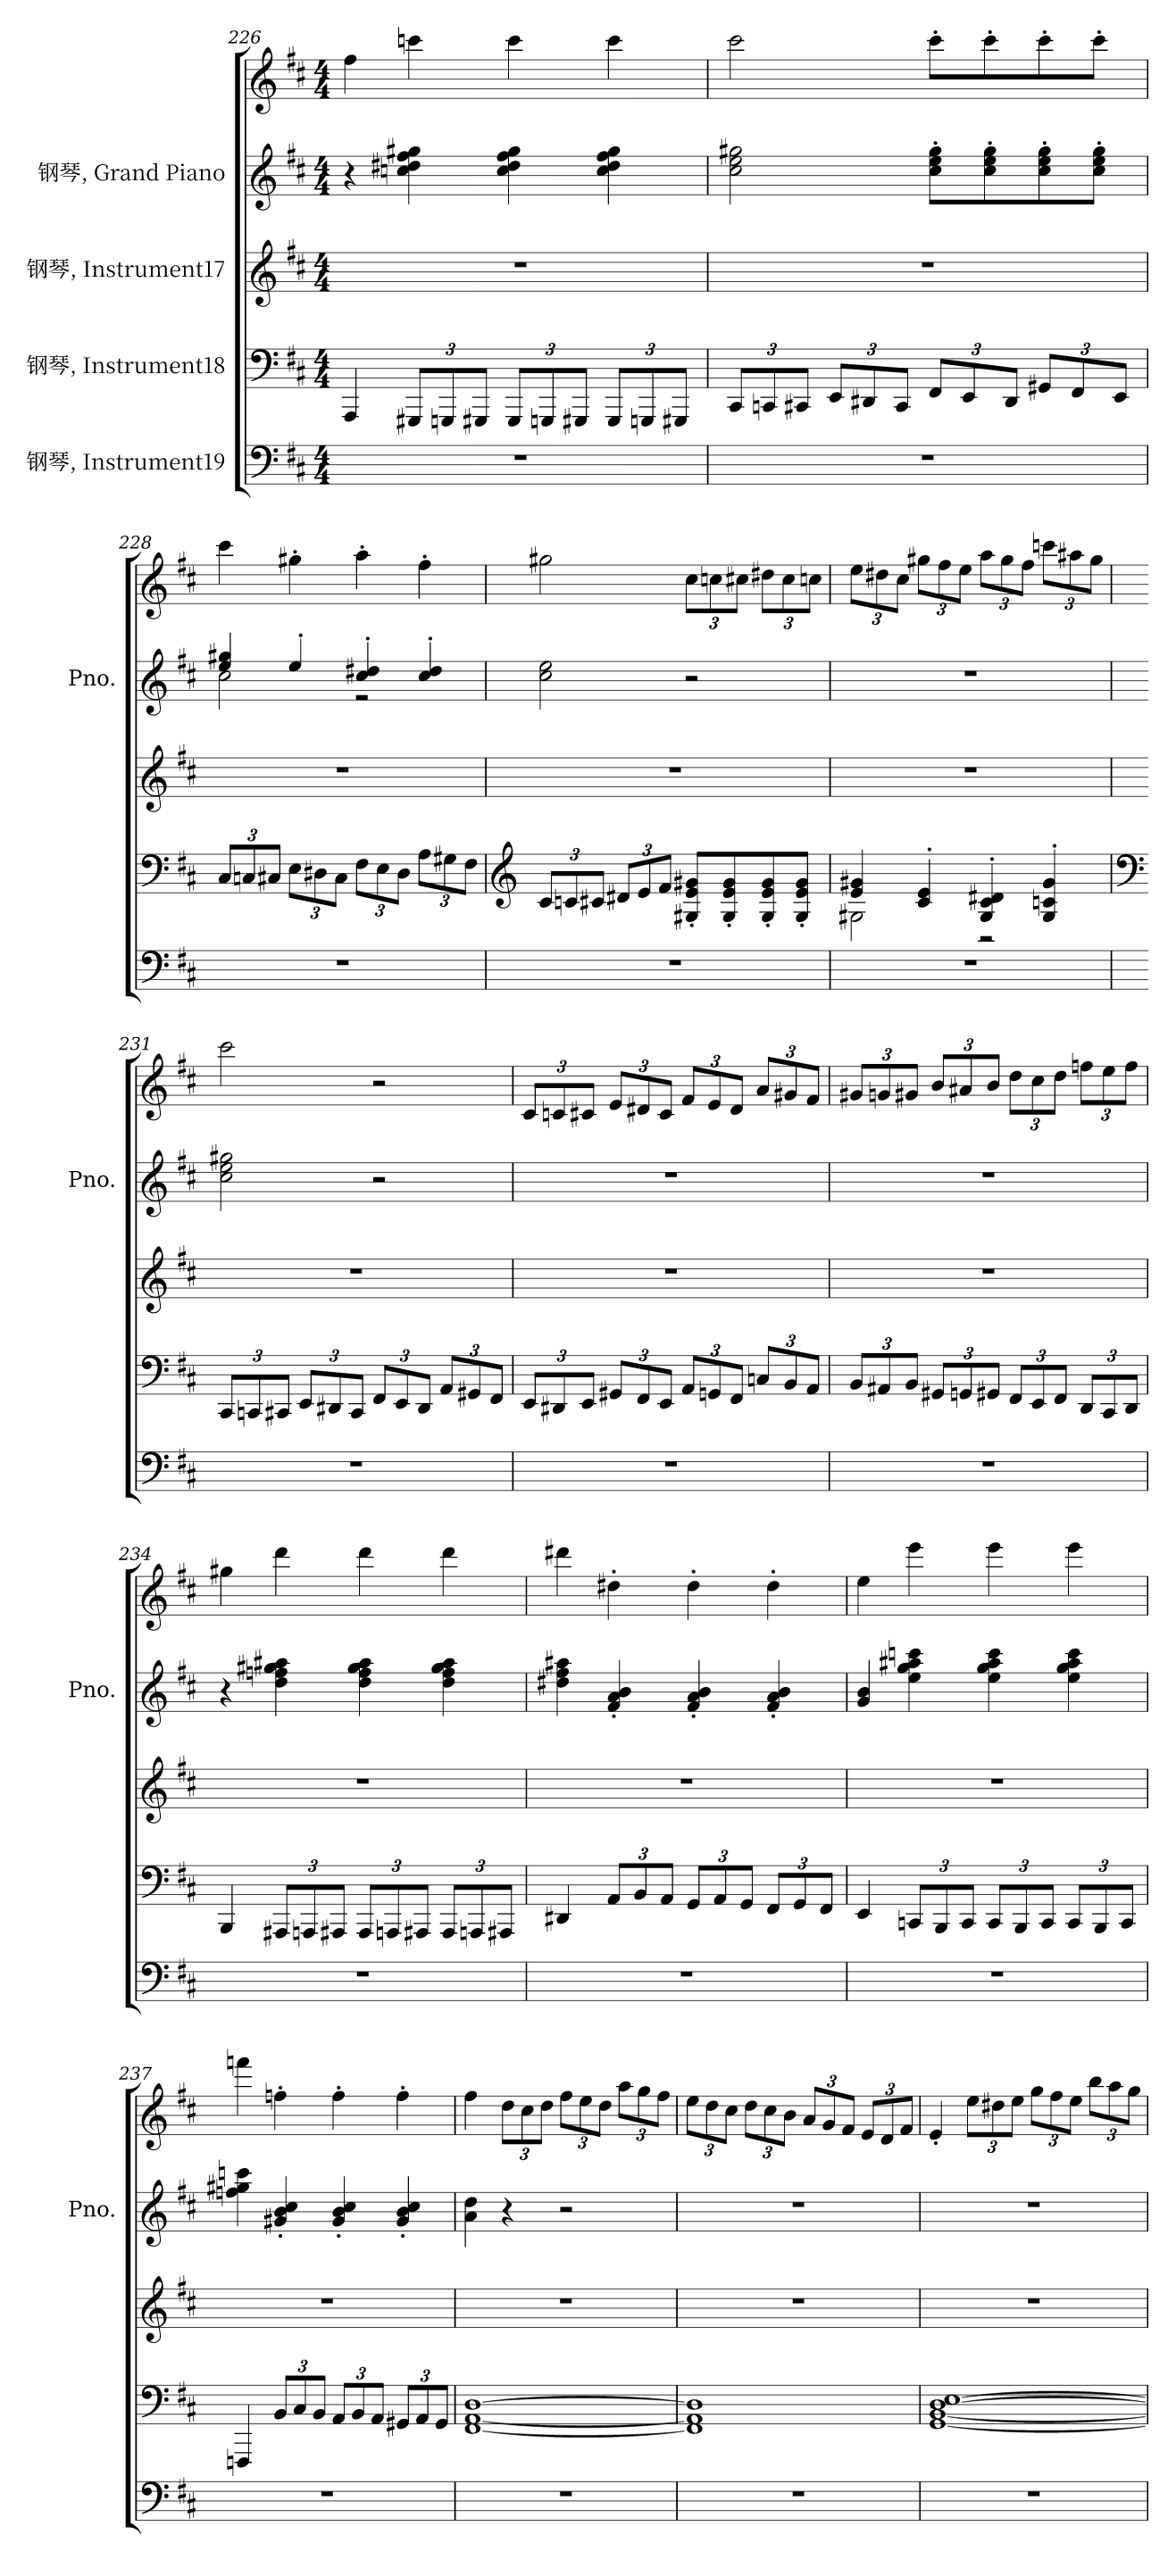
**kern	**kern	**kern	**kern	**kern
*part4	*part3	*part2	*part1	*part1
*staff5	*staff4	*staff3	*staff2	*staff1
*I"钢琴, Instrument19	*I"钢琴, Instrument18	*I"钢琴, Instrument17	*I"钢琴, Grand Piano	*
*	*	*	*I'Pno.	*
!!LO:LB:g=z
*clefF4	*clefF4	*clefG2	*clefG2	*clefG2
*k[f#c#]	*k[f#c#]	*k[f#c#]	*k[f#c#]	*k[f#c#]
*M4/4	*M4/4	*M4/4	*M4/4	*M4/4
=226	=226	=226	=226	=226
1r	4AAA/	1r	4r	4ff#\
*	*Xbrackettup	*	*	*
.	12GGG#X/L	.	4ccn\ 4dd#X\ 4ff#\ 4gg#X\	4cccn\
.	12GGGn/	.	.	.
.	12GGG#X/J	.	.	.
.	12GGG#/L	.	4cc\ 4dd#\ 4ff#\ 4gg#\	4ccc\
.	12GGGn/	.	.	.
.	12GGG#X/J	.	.	.
.	12GGG#/L	.	4cc\ 4dd#\ 4ff#\ 4gg#\	4ccc\
.	12GGGn/	.	.	.
.	12GGG#X/J	.	.	.
=227	=227	=227	=227	=227
1r	12CC#/L	1r	2cc#\ 2ee\ 2gg#X\	2ccc#\
.	12CCn/	.	.	.
.	12CC#X/J	.	.	.
.	12EE/L	.	.	.
.	12DD#X/	.	.	.
.	12CC#/J	.	.	.
.	12FF#/L	.	8cc#\' 8ee\' 8gg#\'L	8ccc#'\L
.	12EE/	.	.	.
.	.	.	8cc#\' 8ee\' 8gg#\'	8ccc#'\
.	12DD#/J	.	.	.
.	12GG#X/L	.	8cc#\' 8ee\' 8gg#\'	8ccc#'\
.	12FF#/	.	.	.
.	.	.	8cc#\' 8ee\' 8gg#\'J	8ccc#'\J
.	12EE/J	.	.	.
!!LO:PB:g=z
=228	=228	=228	=228	=228
*	*	*	*^	*
1r	12C#/L	1r	4ee/ 4gg#X/	2cc#\	4ccc#\
.	12Cn/	.	.	.	.
.	12C#X/J	.	.	.	.
.	12E\L	.	4ee'/	.	4gg#X'\
.	12D#X\	.	.	.	.
.	12C#\J	.	.	.	.
.	12F#\L	.	4cc#/' 4dd#X/'	2r	4aa'\
.	12E\	.	.	.	.
.	12D#\J	.	.	.	.
.	12A\L	.	4cc#/' 4dd#/'	.	4ff#'\
.	12G#X\	.	.	.	.
.	12F#\J	.	.	.	.
*	*	*	*v	*v	*
=229	=229	=229	=229	=229
*	*clefG2	*	*	*
1r	12c#/L	1r	2cc#\ 2ee\	2gg#X\
.	12cn/	.	.	.
.	12c#X/J	.	.	.
.	12d#X/L	.	.	.
.	12e/	.	.	.
.	12f#/J	.	.	.
*	*	*	*	*Xbrackettup
.	8G#X/' 8e/' 8g#X/'L	.	2r	12cc#\L
.	.	.	.	12ccn\
.	8G#/' 8e/' 8g#/'	.	.	.
.	.	.	.	12cc#X\J
.	8G#/' 8e/' 8g#/'	.	.	12dd#X\L
.	.	.	.	12cc#\
.	8G#/' 8e/' 8g#/'J	.	.	.
.	.	.	.	12ccn\J
!!LO:LB:g=z
=230	=230	=230	=230	=230
*	*^	*	*	*
1r	4e/ 4g#X/	2G#X\	1r	1r	12ee\L
.	.	.	.	.	12dd#X\
.	.	.	.	.	12cc#\J
.	4c#/' 4e/'	.	.	.	12gg#X\L
.	.	.	.	.	12ff#\
.	.	.	.	.	12ee\J
.	4G#/' 4c#/' 4d#X/'	2r	.	.	12aa\L
.	.	.	.	.	12gg#\
.	.	.	.	.	12ff#\J
.	4G#/' 4cn/' 4g#/'	.	.	.	12cccn\L
.	.	.	.	.	12aa#X\
.	.	.	.	.	12gg#\J
*	*v	*v	*	*	*
=231	=231	=231	=231	=231
*	*clefF4	*	*	*
1r	12CC#/L	1r	2cc#\ 2ee\ 2gg#X\	2ccc#\
.	12CCn/	.	.	.
.	12CC#X/J	.	.	.
.	12EE/L	.	.	.
.	12DD#X/	.	.	.
.	12CC#/J	.	.	.
.	12FF#/L	.	2r	2r
.	12EE/	.	.	.
.	12DD#/J	.	.	.
.	12AA/L	.	.	.
.	12GG#X/	.	.	.
.	12FF#/J	.	.	.
!!LO:PB:g=z
=232	=232	=232	=232	=232
1r	12EE/L	1r	1r	12c#/L
.	12DD#X/	.	.	12cn/
.	12EE/J	.	.	12c#X/J
.	12GG#X/L	.	.	12e/L
.	12FF#/	.	.	12d#X/
.	12EE/J	.	.	12c#/J
.	12AA/L	.	.	12f#/L
.	12GGn/	.	.	12e/
.	12FF#/J	.	.	12d#/J
.	12Cn/L	.	.	12a/L
.	12BB/	.	.	12g#X/
.	12AA/J	.	.	12f#/J
=233	=233	=233	=233	=233
1r	12BB/L	1r	1r	12g#X/L
.	12AA#X/	.	.	12gn/
.	12BB/J	.	.	12g#X/J
.	12GG#X/L	.	.	12b/L
.	12GGn/	.	.	12a#X/
.	12GG#X/J	.	.	12b/J
.	12FF#/L	.	.	12dd\L
.	12EE/	.	.	12cc#\
.	12FF#/J	.	.	12dd\J
.	12DD/L	.	.	12ffn\L
.	12CC#/	.	.	12ee\
.	12DD/J	.	.	12ff\J
!!LO:LB:g=z
=234	=234	=234	=234	=234
1r	4BBB/	1r	4r	4gg#X\
.	12AAA#X/L	.	4dd\ 4ffn\ 4gg#X\ 4aa#X\	4ddd\
.	12AAAn/	.	.	.
.	12AAA#X/J	.	.	.
.	12AAA#/L	.	4dd\ 4ff\ 4gg#\ 4aa#\	4ddd\
.	12AAAn/	.	.	.
.	12AAA#X/J	.	.	.
.	12AAA#/L	.	4dd\ 4ff\ 4gg#\ 4aa#\	4ddd\
.	12AAAn/	.	.	.
.	12AAA#X/J	.	.	.
=235	=235	=235	=235	=235
1r	4DD#X/	1r	4dd#X\ 4ff#\ 4aa#X\	4ddd#X\
.	12AA/L	.	4f#/' 4a/' 4b/'	4dd#X'\
.	12BB/	.	.	.
.	12AA/J	.	.	.
.	12GG/L	.	4f#/' 4a/' 4b/'	4dd#'\
.	12AA/	.	.	.
.	12GG/J	.	.	.
.	12FF#/L	.	4f#/' 4a/' 4b/'	4dd#'\
.	12GG/	.	.	.
.	12FF#/J	.	.	.
!!LO:PB:g=z
=236	=236	=236	=236	=236
1r	4EE/	1r	4g/ 4b/	4ee\
.	12CCn/L	.	4ee\ 4gg\ 4aa#X\ 4cccn\	4eee\
.	12BBB/	.	.	.
.	12CC/J	.	.	.
.	12CC/L	.	4ee\ 4gg\ 4aa#\ 4ccc\	4eee\
.	12BBB/	.	.	.
.	12CC/J	.	.	.
.	12CC/L	.	4ee\ 4gg\ 4aa#\ 4ccc\	4eee\
.	12BBB/	.	.	.
.	12CC/J	.	.	.
=237	=237	=237	=237	=237
1r	4FFFn/	1r	4ffn\ 4gg#X\ 4cccn\	4fffn\
.	12BB/L	.	4g#X/' 4b/' 4cc#/'	4ffn'\
.	12C#/	.	.	.
.	12BB/J	.	.	.
.	12AA/L	.	4g#/' 4b/' 4cc#/'	4ff'\
.	12BB/	.	.	.
.	12AA/J	.	.	.
.	12GG#X/L	.	4g#/' 4b/' 4cc#/'	4ff'\
.	12AA/	.	.	.
.	12GG#/J	.	.	.
=238	=238	=238	=238	=238
1r	[1FF# [1AA [1D	1r	4a\ 4dd\	4ff#\
.	.	.	4r	12dd\L
.	.	.	.	12cc#\
.	.	.	.	12dd\J
.	.	.	2r	12ff#\L
.	.	.	.	12ee\
.	.	.	.	12dd\J
.	.	.	.	12aa\L
.	.	.	.	12gg\
.	.	.	.	12ff#\J
!!LO:LB:g=z
=239	=239	=239	=239	=239
1r	1FF#] 1AA] 1D]	1r	1r	12ee\L
.	.	.	.	12dd\
.	.	.	.	12cc#\J
.	.	.	.	12dd\L
.	.	.	.	12cc#\
.	.	.	.	12b\J
.	.	.	.	12a/L
.	.	.	.	12g/
.	.	.	.	12f#/J
.	.	.	.	12e/L
.	.	.	.	12d/
.	.	.	.	12f#/J
=240	=240	=240	=240	=240
1r	[1GG [1BB [1D [1E	1r	1r	4e'/
.	.	.	.	12ee\L
.	.	.	.	12dd#X\
.	.	.	.	12ee\J
.	.	.	.	12gg\L
.	.	.	.	12ff#\
.	.	.	.	12ee\J
.	.	.	.	12bb\L
.	.	.	.	12aa\
.	.	.	.	12gg\J
=	=	=	=	=
*-	*-	*-	*-	*-
